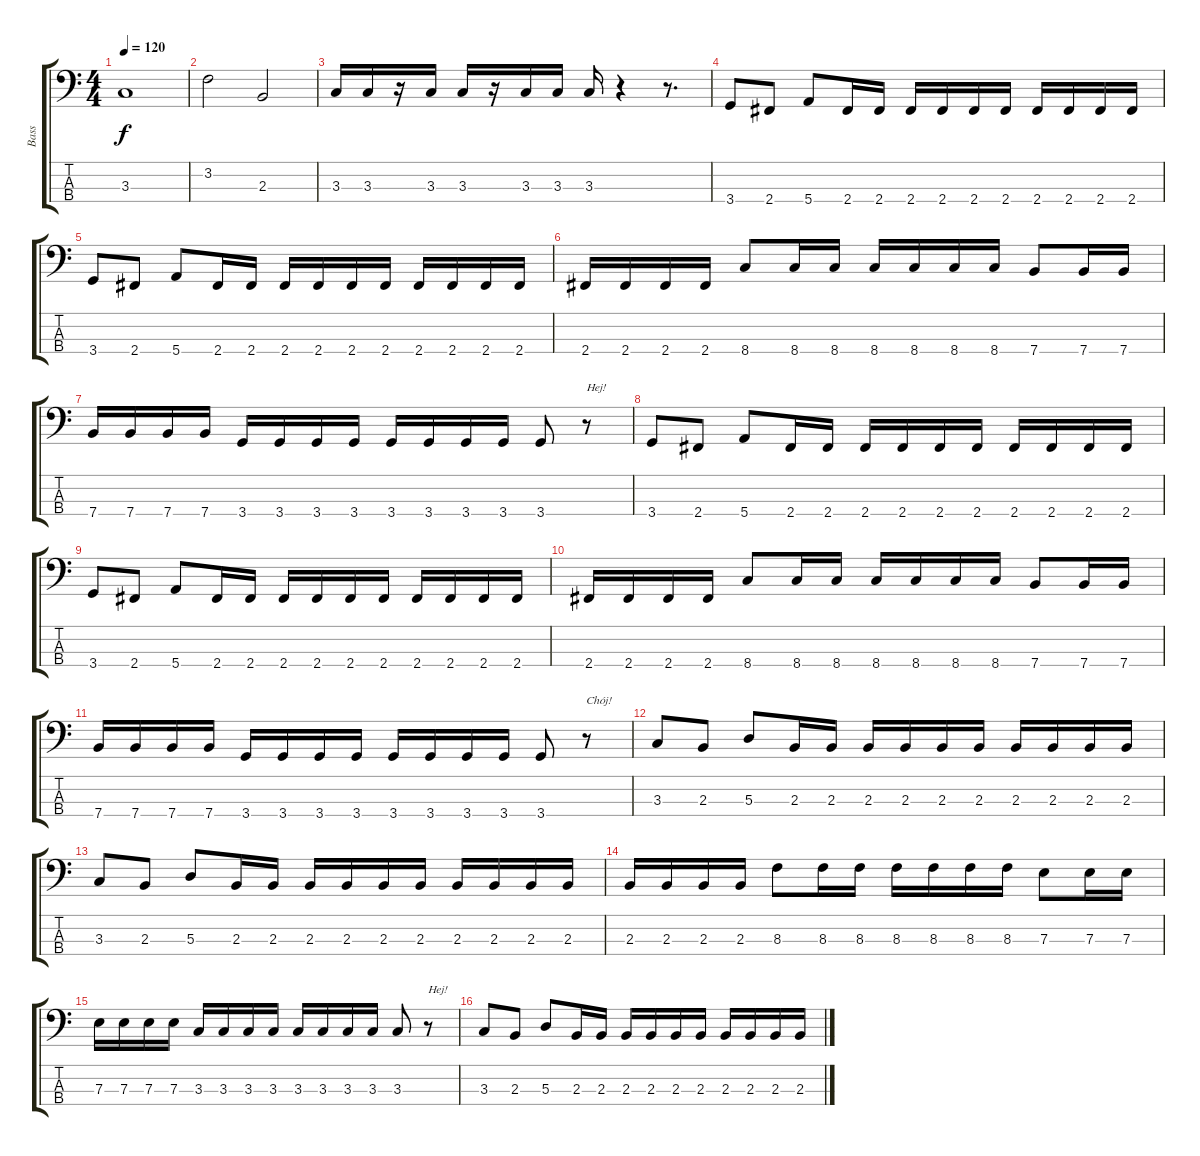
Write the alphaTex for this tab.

\track ("Bass" "Bass") {instrument electricbassfinger}
\staff {score tabs}
\tuning (G2 D2 A1 E1) {hide}
\ts (4 4)
\tempo 120
\clef f4
\ks c
3.3.1{dy f} |
3.2.2 2.3.2 |
3.3.16 3.3.16 r.16 3.3.16 3.3.16 r.16 3.3.16 3.3.16 3.3.16 r.4 r.8{d} |
3.4.8 2.4.8 5.4.8 2.4.16 2.4.16 2.4.16 2.4.16 2.4.16 2.4.16 2.4.16 2.4.16 2.4.16 2.4.16 |
3.4.8 2.4.8 5.4.8 2.4.16 2.4.16 2.4.16 2.4.16 2.4.16 2.4.16 2.4.16 2.4.16 2.4.16 2.4.16 |
2.4.16 2.4.16 2.4.16 2.4.16 8.4.8 8.4.16 8.4.16 8.4.16 8.4.16 8.4.16 8.4.16 7.4.8 7.4.16 7.4.16 |
7.4.16 7.4.16 7.4.16 7.4.16 3.4.16 3.4.16 3.4.16 3.4.16 3.4.16 3.4.16 3.4.16 3.4.16 3.4.8 r.8{txt "Hej!"} |
3.4.8 2.4.8 5.4.8 2.4.16 2.4.16 2.4.16 2.4.16 2.4.16 2.4.16 2.4.16 2.4.16 2.4.16 2.4.16 |
3.4.8 2.4.8 5.4.8 2.4.16 2.4.16 2.4.16 2.4.16 2.4.16 2.4.16 2.4.16 2.4.16 2.4.16 2.4.16 |
2.4.16 2.4.16 2.4.16 2.4.16 8.4.8 8.4.16 8.4.16 8.4.16 8.4.16 8.4.16 8.4.16 7.4.8 7.4.16 7.4.16 |
7.4.16 7.4.16 7.4.16 7.4.16 3.4.16 3.4.16 3.4.16 3.4.16 3.4.16 3.4.16 3.4.16 3.4.16 3.4.8 r.8{txt "Chój!"} |
3.3.8 2.3.8 5.3.8 2.3.16 2.3.16 2.3.16 2.3.16 2.3.16 2.3.16 2.3.16 2.3.16 2.3.16 2.3.16 |
3.3.8 2.3.8 5.3.8 2.3.16 2.3.16 2.3.16 2.3.16 2.3.16 2.3.16 2.3.16 2.3.16 2.3.16 2.3.16 |
2.3.16 2.3.16 2.3.16 2.3.16 8.3.8 8.3.16 8.3.16 8.3.16 8.3.16 8.3.16 8.3.16 7.3.8 7.3.16 7.3.16 |
7.3.16 7.3.16 7.3.16 7.3.16 3.3.16 3.3.16 3.3.16 3.3.16 3.3.16 3.3.16 3.3.16 3.3.16 3.3.8 r.8{txt "Hej!"} |
3.3.8 2.3.8 5.3.8 2.3.16 2.3.16 2.3.16 2.3.16 2.3.16 2.3.16 2.3.16 2.3.16 2.3.16 2.3.16
